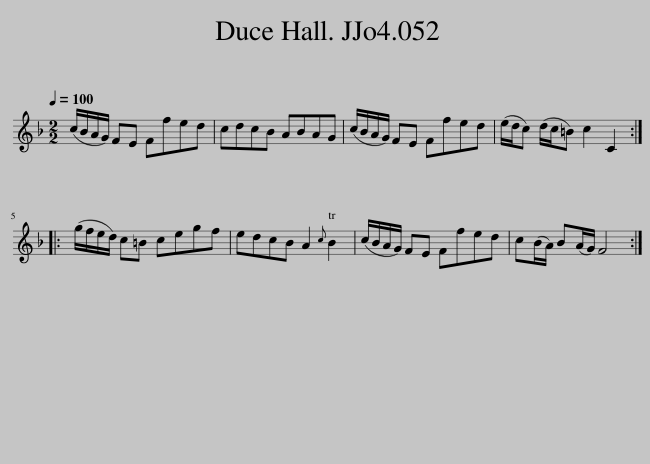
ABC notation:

X:1
L:1/8
Q:1/4=100
M:2/2
I:linebreak $
K:F
V:1 treble
V:1
 (c/B/A/G/) FE Ffed | cdcB ABAG | (c/B/A/G/) FE Ffed | (e/d/c) (d/c/=B) c2 C2 ::$ (g/f/e/d/) c=B cegf | %5
 edcB A2{c} B2 | (c/B/A/G/) FE Ffed | c(B/A/) B(A/G/) F4 :| %8
